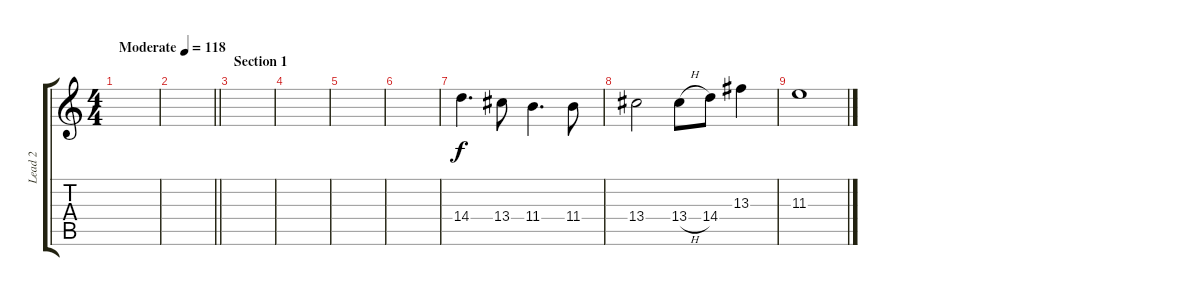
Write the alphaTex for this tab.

\track ("Lead 2" "Lead 2") {instrument overdrivenguitar}
\staff {score tabs}
\tuning (D4 A3 F3 C3 G2 C2) {hide}
\ts (4 4)
\tempo (118 "Moderate")
\clef g2
\ks c
|
\barLineRight lightlight
|
\section ("" "Section 1")
|
|
|
|
14.4.4{d} 13.4.8 11.4.4{d} 11.4.8 |
13.4.2 13.4{h}.8 14.4.8 13.3.4 |
11.3.1
